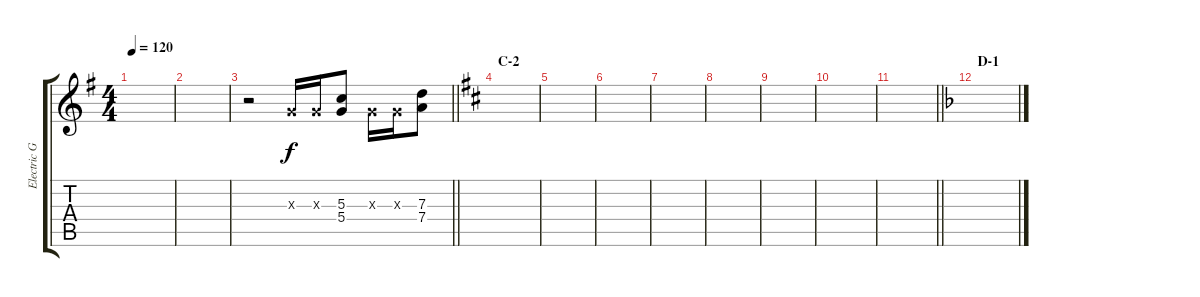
\track ("Electric Guitar II" "Electric G") {instrument distortionguitar}
\staff {score tabs}
\tuning (E4 B3 G3 D3 A2 E2) {hide}
\ts (4 4)
\tempo 120
\clef g2
\ks g
|
|
\barLineRight lightlight
r.2 0.3{x}.16 0.3{x}.16 (5.3 5.4).8 0.3{x}.16 0.3{x}.16 (7.3 7.4).8 |
\section ("" "C-2")
\ks d
|
|
|
|
|
|
|
\barLineRight lightlight
|
\section ("" "D-1")
\ks f
